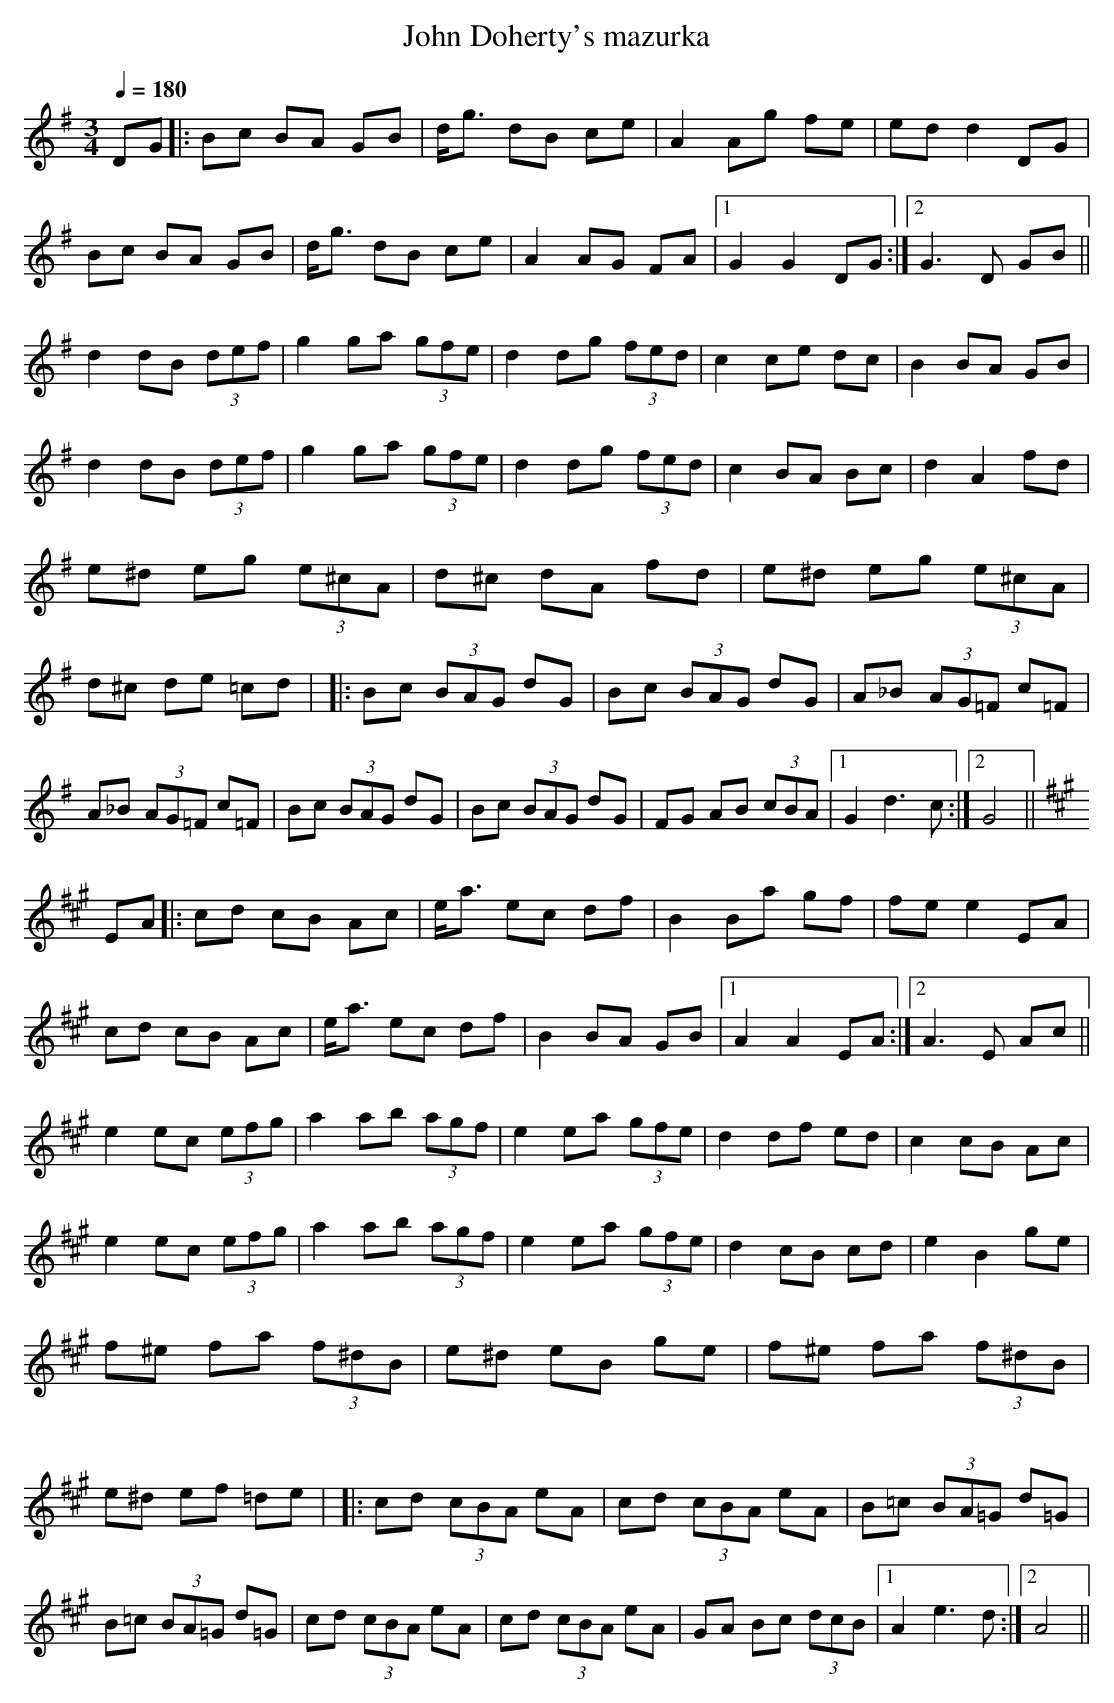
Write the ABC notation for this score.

X:1
T:John Doherty's mazurka
M:3/4
L:1/8
Q:1/4=180
K:Gmaj
DG|:Bc BA GB|d<g dB ce|A2 Ag fe|ed d2 DG|
Bc BA GB|d<g dB ce|A2 AG FA|1 G2 G2 DG:|2 G3 D GB||
d2 dB (3def|g2 ga (3gfe|d2 dg (3fed|c2 ce dc|B2 BA GB|
d2 dB (3def|g2 ga (3gfe|d2 dg (3fed|c2 BA Bc|d2 A2 fd|
e^d eg (3e^cA|d^c dA fd|e^d eg (3e^cA|d^c de =cd|
|:Bc (3BAG dG|Bc (3BAG dG|A_B (3AG=F c=F|A_B (3AG=F c=F|
Bc (3BAG dG|Bc (3BAG dG|FG AB (3cBA|1 G2 d3c:|2 G4||!
K:Amaj
EA|:cd cB Ac|e<a ec df|B2 Ba gf|fe e2 EA|
cd cB Ac|e<a ec df|B2 BA GB|1 A2 A2 EA:|2 A3 E Ac||
e2 ec (3efg|a2 ab (3agf|e2 ea (3gfe|d2 df ed|c2 cB Ac|
e2 ec (3efg|a2 ab (3agf|e2 ea (3gfe|d2 cB cd|e2 B2 ge|
f^e fa (3f^dB|e^d eB ge|f^e fa (3f^dB|e^d ef =de|
|:cd (3cBA eA|cd (3cBA eA|B=c (3BA=G d=G|B=c (3BA=G d=G|
cd (3cBA eA|cd (3cBA eA|GA Bc (3dcB|1 A2 e3d:|2 A4||
